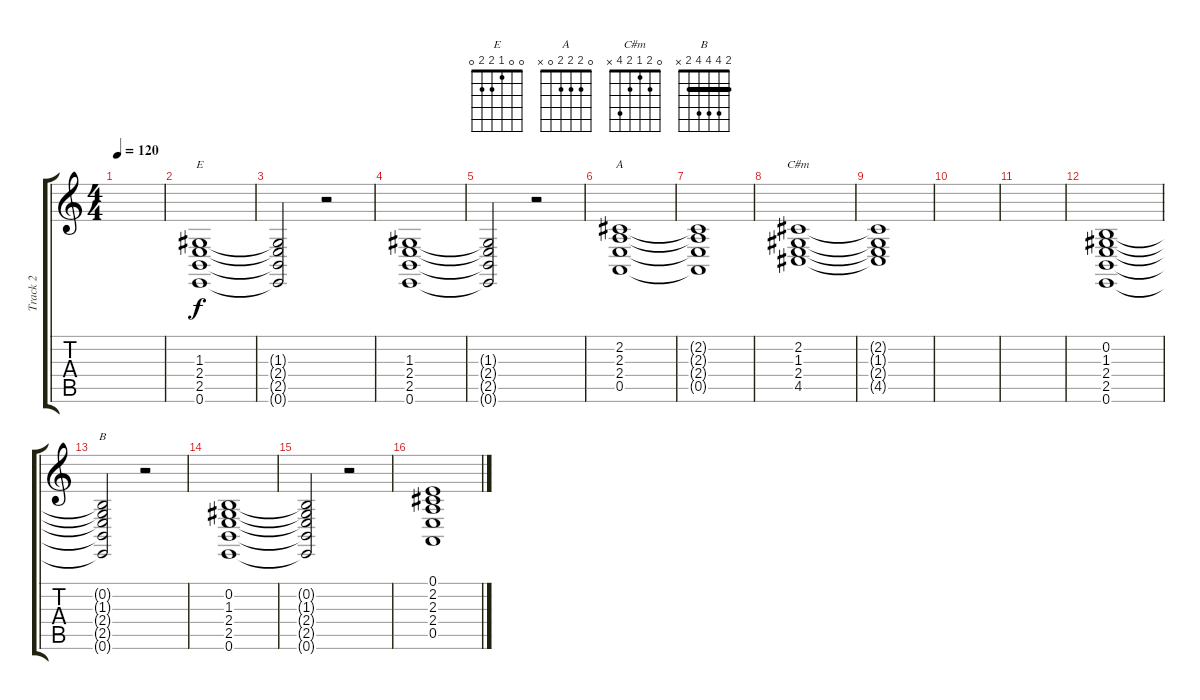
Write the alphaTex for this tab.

\track ("Track 2" "Track 2") {instrument honkytonkpiano}
\staff {score tabs}
\tuning (E4 B3 G3 D3 A2 E2) {hide}
\chord ("E" 0 0 1 2 2 0)
\chord ("A" 0 2 2 2 0 x)
\chord ("C#m" 0 2 1 2 4 x)
\chord ("B" 2 4 4 4 2 x) {barre 2}
\ts (4 4)
\tempo 120
\clef g2
\ks c
|
(1.3 2.4 2.5 0.6).1{ch "E"} |
(1.3{t} 2.4{t} 2.5{t} 0.6{t}).2 r.2 |
(1.3 2.4 2.5 0.6).1 |
(1.3{t} 2.4{t} 2.5{t} 0.6{t}).2 r.2 |
(2.2 2.3 2.4 0.5).1{ch "A"} |
(2.2{t} 2.3{t} 2.4{t} 0.5{t}).1 |
(2.2 1.3 2.4 4.5).1{ch "C#m"} |
(2.2{t} 1.3{t} 2.4{t} 4.5{t}).1 |
|
|
(0.2 1.3 2.4 2.5 0.6).1 |
(0.2{t} 1.3{t} 2.4{t} 2.5{t} 0.6{t}).2{ch "B"} r.2 |
(0.2 1.3 2.4 2.5 0.6).1 |
(0.2{t} 1.3{t} 2.4{t} 2.5{t} 0.6{t}).2 r.2 |
(0.1 2.2 2.3 2.4 0.5).1
